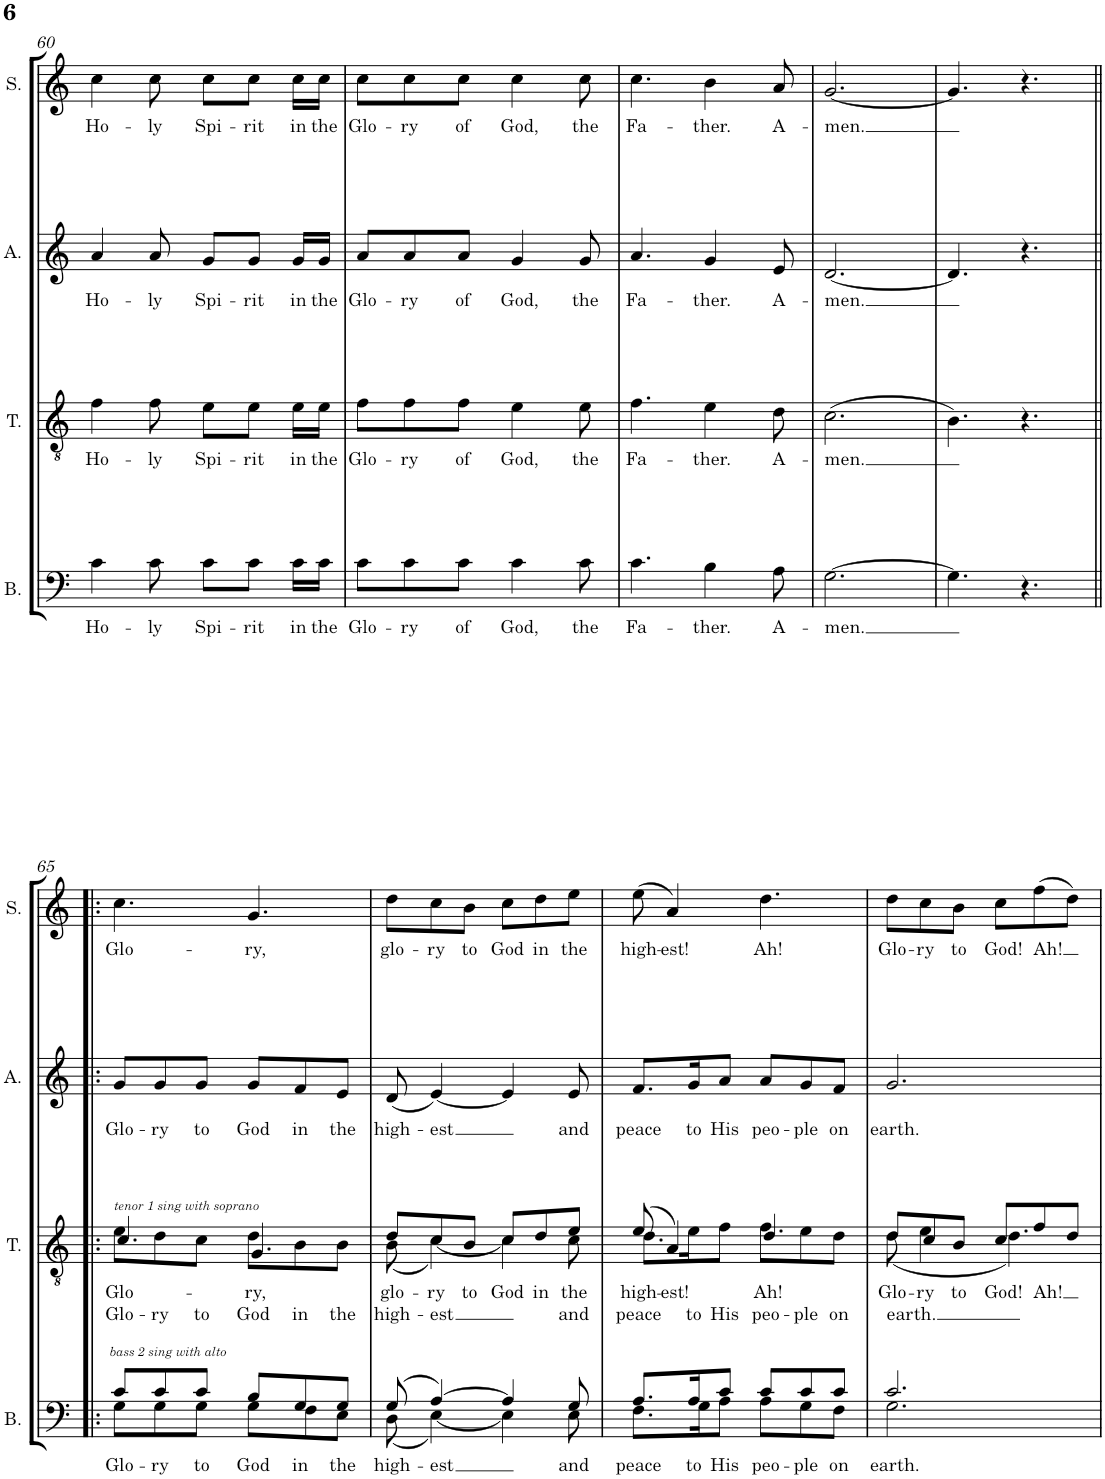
**kern	**text	**kern	**text	**text	**kern	**text	**kern	**text
*part4	*part4	*part3	*part3	*part3	*part2	*part2	*part1	*part1
*staff4	*staff4	*staff3	*staff3	*staff3	*staff2	*staff2	*staff1	*staff1
*I"Bass	*	*I"Tenor	*	*	*I"Alto	*	*I"Soprano	*
*I'B.	*	*I'T.	*	*	*I'A.	*	*I'S.	*
!!LO:PB:g=z
*clefF4	*	*clefGv2	*	*	*clefG2	*	*clefG2	*
*k[]	*	*k[]	*	*	*k[]	*	*k[]	*
*M6/8	*	*M6/8	*	*	*M6/8	*	*M6/8	*
=60	=60	=60	=60	=60	=60	=60	=60	=60
!	!LO:LY:b	!	!LO:LY:b	!	!	!LO:LY:b	!	!LO:LY:b
4c\	Ho-	4f\	Ho-	.	4a/	Ho-	4cc\	Ho-
!	!LO:LY:b	!	!LO:LY:b	!	!	!LO:LY:b	!	!LO:LY:b
8c\	-ly	8f\	-ly	.	8a/	-ly	8cc\	-ly
!	!LO:LY:b	!	!LO:LY:b	!	!	!LO:LY:b	!	!LO:LY:b
8c\L	Spi-	8e\L	Spi-	.	8g/L	Spi-	8cc\L	Spi-
!	!LO:LY:b	!	!LO:LY:b	!	!	!LO:LY:b	!	!LO:LY:b
8c\J	-rit	8e\J	-rit	.	8g/J	-rit	8cc\J	-rit
!	!LO:LY:b	!	!LO:LY:b	!	!	!LO:LY:b	!	!LO:LY:b
16c\LL	in	16e\LL	in	.	16g/LL	in	16cc\LL	in
!	!LO:LY:b	!	!LO:LY:b	!	!	!LO:LY:b	!	!LO:LY:b
16c\JJ	the	16e\JJ	the	.	16g/JJ	the	16cc\JJ	the
=61	=61	=61	=61	=61	=61	=61	=61	=61
!	!LO:LY:b	!	!LO:LY:b	!	!	!LO:LY:b	!	!LO:LY:b
8c\L	Glo-	8f\L	Glo-	.	8a/L	Glo-	8cc\L	Glo-
!	!LO:LY:b	!	!LO:LY:b	!	!	!LO:LY:b	!	!LO:LY:b
8c\	-ry	8f\	-ry	.	8a/	-ry	8cc\	-ry
!	!LO:LY:b	!	!LO:LY:b	!	!	!LO:LY:b	!	!LO:LY:b
8c\J	of	8f\J	of	.	8a/J	of	8cc\J	of
!	!LO:LY:b	!	!LO:LY:b	!	!	!LO:LY:b	!	!LO:LY:b
4c\	God,	4e\	God,	.	4g/	God,	4cc\	God,
!	!LO:LY:b	!	!LO:LY:b	!	!	!LO:LY:b	!	!LO:LY:b
8c\	the	8e\	the	.	8g/	the	8cc\	the
=62	=62	=62	=62	=62	=62	=62	=62	=62
!	!LO:LY:b	!	!LO:LY:b	!	!	!LO:LY:b	!	!LO:LY:b
4.c\	Fa-	4.f\	Fa-	.	4.a/	Fa-	4.cc\	Fa-
!	!LO:LY:b	!	!LO:LY:b	!	!	!LO:LY:b	!	!LO:LY:b
4B\	-ther.	4e\	-ther.	.	4g/	-ther.	4b\	-ther.
!	!LO:LY:b	!	!LO:LY:b	!	!	!LO:LY:b	!	!LO:LY:b
8A\	A-	8d\	A-	.	8e/	A-	8a/	A-
=63	=63	=63	=63	=63	=63	=63	=63	=63
!	!LO:LY:b	!	!LO:LY:b	!	!	!LO:LY:b	!	!LO:LY:b
[2.G\	-men.	(2.c\	-men.	.	[2.d/	-men.	[2.g/	-men.
=64	=64	=64	=64	=64	=64	=64	=64	=64
4.G\]	.	4.B\)	.	.	4.d/]	.	4.g/]	.
4.r	.	4.r	.	.	4.r	.	4.r	.
!!LO:LB:g=z
=65!|:	=65!|:	=65!|:	=65!|:	=65!|:	=65!|:	=65!|:	=65!|:	=65!|:
!	!	!LO:TX:a:i:t=tenor 1 sing with soprano	!	!	!	!	!	!
!LO:TX:a:i:t=bass 2 sing with alto	!	!	!	!	!	!	!	!
!	!LO:LY:b	!	!LO:LY:b	!	!	!	!	!
*^	*	*^	*	*	*	*	*	*
!	!	!	!	!	!	!LO:LY:b	!	!LO:LY:b	!	!LO:LY:b
8c/L	8G\L	Glo-	4.c/	8e\L	.	Glo-	8g/L	Glo-	4.cc\	Glo-
!	!	!LO:LY:b	!	!	!	!LO:LY:b	!	!LO:LY:b	!	!
8c/	8G\	-ry	.	8d\	.	-ry	8g/	-ry	.	.
!	!	!LO:LY:b	!	!	!	!LO:LY:b	!	!LO:LY:b	!	!
8c/J	8G\J	to	.	8c\J	.	to	8g/J	to	.	.
!	!	!LO:LY:b	!	!	!LO:LY:b	!	!	!	!	!
!	!	!	!	!	!	!LO:LY:b	!	!LO:LY:b	!	!LO:LY:b
8B/L	8G\L	God	4.G/	8d\L	.	God	8g/L	God	4.g/	-ry,
!	!	!LO:LY:b	!	!	!	!LO:LY:b	!	!LO:LY:b	!	!
8G/	8F\	in	.	8B\	.	in	8f/	in	.	.
!	!	!LO:LY:b	!	!	!	!LO:LY:b	!	!LO:LY:b	!	!
8G/J	8E\J	the	.	8B\J	.	the	8e/J	the	.	.
=66	=66	=66	=66	=66	=66	=66	=66	=66	=66	=66
!	!	!LO:LY:b	!	!	!LO:LY:b	!	!	!	!	!
!	!	!	!	!	!	!LO:LY:b	!	!LO:LY:b	!	!LO:LY:b
(8G/	(8D\	high-	8d/L	(8B\	.	high-	(8d/	high-	8dd\L	glo-
!	!	!LO:LY:b	!	!	!LO:LY:b	!	!	!	!	!
!	!	!	!	!	!	!LO:LY:b	!	!LO:LY:b	!	!LO:LY:b
[4A/)	[4E\)	-est	8c/	[4c\)	.	-est	[4e/)	-est	8cc\	-ry
!	!	!	!	!	!LO:LY:b	!	!	!	!	!LO:LY:b
.	.	.	8B/J	.	to	.	.	.	8b\J	to
!	!	!	!	!	!LO:LY:b	!	!	!	!	!LO:LY:b
4A/]	4E\]	.	8c/L	4c\]	God	.	4e/]	.	8cc\L	God
!	!	!	!	!	!LO:LY:b	!	!	!	!	!LO:LY:b
.	.	.	8d/	.	in	.	.	.	8dd\	in
!	!	!LO:LY:b	!	!	!LO:LY:b	!	!	!	!	!
!	!	!	!	!	!	!LO:LY:b	!	!LO:LY:b	!	!LO:LY:b
8G/	8E\	and	8e/J	8c\	.	and	8e/	and	8ee\J	the
=67	=67	=67	=67	=67	=67	=67	=67	=67	=67	=67
!	!	!LO:LY:b	!	!	!LO:LY:b	!	!	!	!	!
!	!	!	!	!	!	!LO:LY:b	!	!LO:LY:b	!	!LO:LY:b
8.A/L	8.F\L	peace	(8e/	8.d\L	.	peace	8.f/L	peace	(8ee\	high-
!	!	!	!	!	!LO:LY:b	!	!	!	!	!LO:LY:b
.	.	.	4A/)	.	-est!	.	.	.	4a/)	-est!
!	!	!LO:LY:b	!	!	!	!LO:LY:b	!	!LO:LY:b	!	!
16A/K	16G\K	to	.	16e\K	.	to	16g/K	to	.	.
!	!	!LO:LY:b	!	!	!	!LO:LY:b	!	!LO:LY:b	!	!
8c/J	8A\J	His	.	8f\J	.	His	8a/J	His	.	.
!	!	!LO:LY:b	!	!	!LO:LY:b	!	!	!	!	!
!	!	!	!	!	!	!LO:LY:b	!	!LO:LY:b	!	!LO:LY:b
8c/L	8A\L	peo-	4.d/	8f\L	.	peo-	8a/L	peo-	4.dd\	Ah!
!	!	!LO:LY:b	!	!	!	!LO:LY:b	!	!LO:LY:b	!	!
8c/	8G\	-ple	.	8e\	.	-ple	8g/	-ple	.	.
!	!	!LO:LY:b	!	!	!	!LO:LY:b	!	!LO:LY:b	!	!
8c/J	8F\J	on	.	8d\J	.	on	8f/J	on	.	.
=68	=68	=68	=68	=68	=68	=68	=68	=68	=68	=68
!	!	!LO:LY:b	!	!	!LO:LY:b	!	!	!	!	!
!	!	!	!	!	!	!LO:LY:b	!	!LO:LY:b	!	!LO:LY:b
2.c/	2.G\	earth.	8d/L	(8d\	.	earth.	2.g/	earth.	8dd\L	Glo-
!	!	!	!	!	!LO:LY:b	!	!	!	!	!LO:LY:b
.	.	.	8c/	4e\	-ry	.	.	.	8cc\	-ry
!	!	!	!	!	!LO:LY:b	!	!	!	!	!LO:LY:b
.	.	.	8B/J	.	to	.	.	.	8b\J	to
!	!	!	!	!	!LO:LY:b	!	!	!	!	!LO:LY:b
.	.	.	8c/L	4.d\)	God!	.	.	.	8cc\L	God!
!	!	!	!	!	!LO:LY:b	!	!	!	!	!LO:LY:b
.	.	.	8f/	.	Ah!	.	.	.	(8ff\	Ah!
.	.	.	8d/J	.	.	.	.	.	8dd\J)	.
*v	*v	*	*	*	*	*	*	*	*	*
*	*	*v	*v	*	*	*	*	*	*
=	=	=	=	=	=	=	=	=
*-	*-	*-	*-	*-	*-	*-	*-	*-
